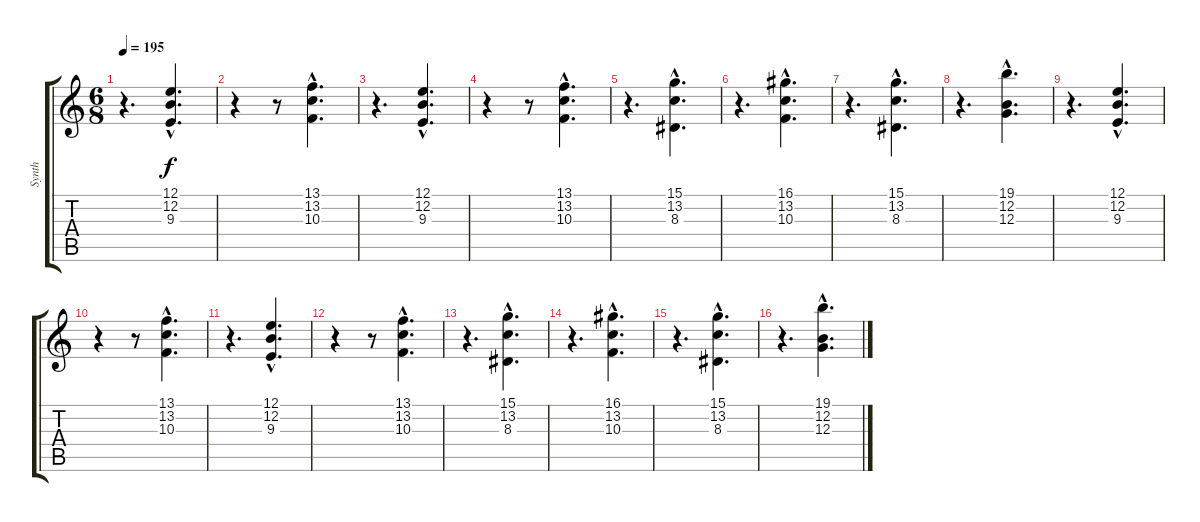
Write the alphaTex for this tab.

\track ("Synth" "Synth") {instrument stringensemble2}
\staff {score tabs}
\tuning (E4 B3 G3 D3 A2 E2) {hide}
\ts (6 8)
\tempo 195
\clef g2
\ks c
r.4{d dy f volume 10} (12.1{hac} 12.2{hac} 9.3{hac}).4{d} |
r.4 r.8 (13.1{hac} 13.2{hac} 10.3{hac}).4{d} |
r.4{d} (12.1{hac} 12.2{hac} 9.3{hac}).4{d} |
r.4 r.8 (13.1{hac} 13.2{hac} 10.3{hac}).4{d} |
r.4{d} (15.1{hac} 13.2{hac} 8.3{hac}).4{d} |
r.4{d} (16.1{hac} 13.2{hac} 10.3{hac}).4{d} |
r.4{d} (15.1{hac} 13.2{hac} 8.3{hac}).4{d} |
r.4{d} (19.1{hac} 12.2{hac} 12.3{hac}).4{d} |
r.4{d volume 10} (12.1{hac} 12.2{hac} 9.3{hac}).4{d} |
r.4 r.8 (13.1{hac} 13.2{hac} 10.3{hac}).4{d} |
r.4{d} (12.1{hac} 12.2{hac} 9.3{hac}).4{d} |
r.4 r.8 (13.1{hac} 13.2{hac} 10.3{hac}).4{d} |
r.4{d} (15.1{hac} 13.2{hac} 8.3{hac}).4{d} |
r.4{d} (16.1{hac} 13.2{hac} 10.3{hac}).4{d} |
r.4{d} (15.1{hac} 13.2{hac} 8.3{hac}).4{d} |
r.4{d} (19.1{hac} 12.2{hac} 12.3{hac}).4{d}
